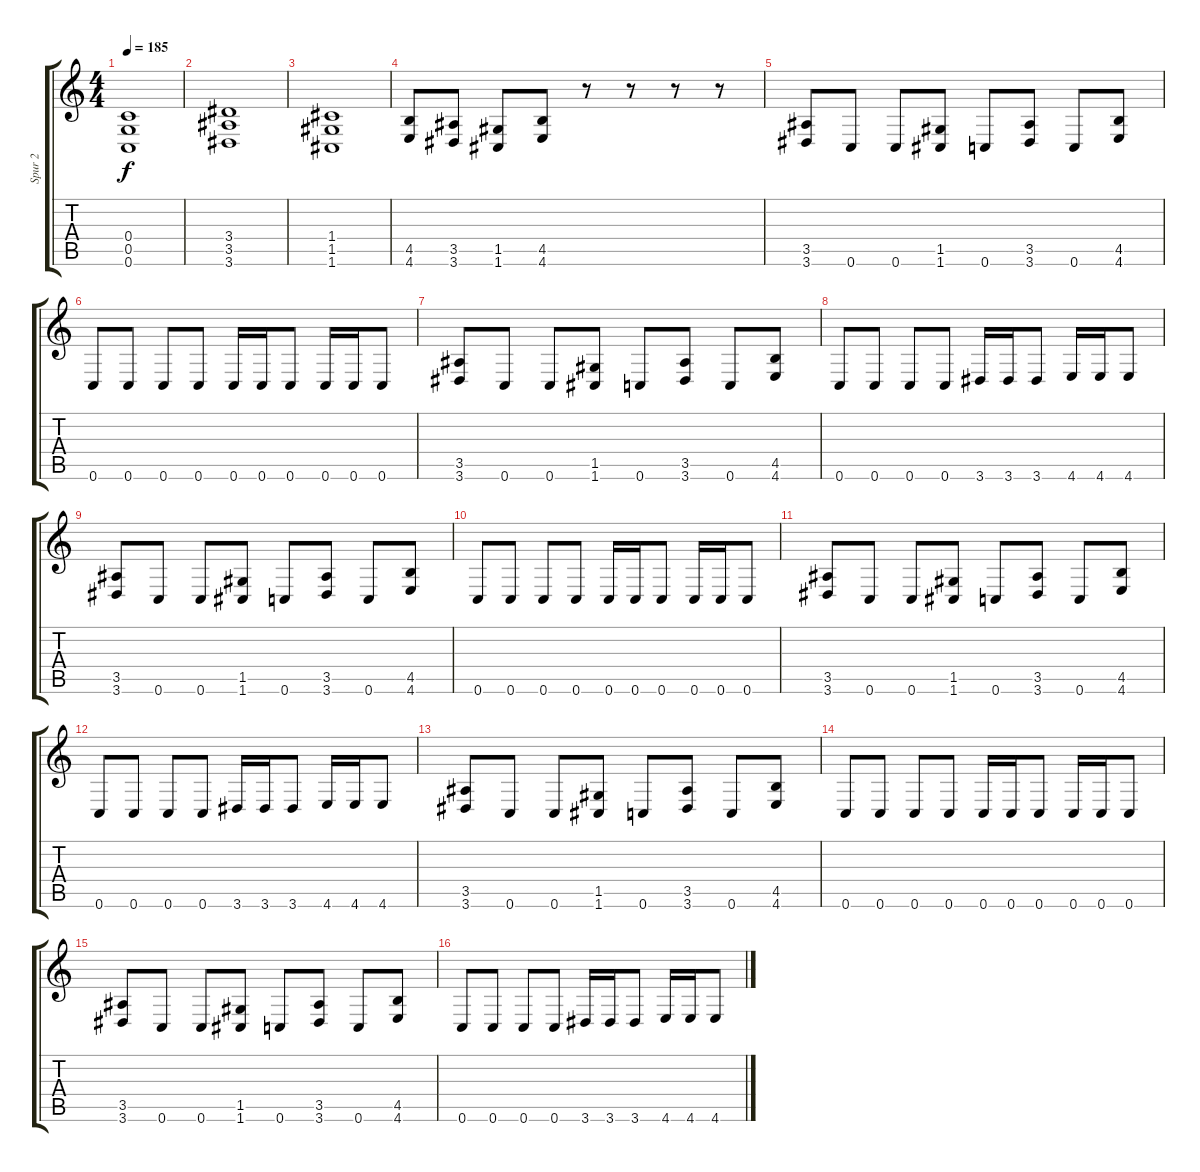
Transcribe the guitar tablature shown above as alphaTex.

\track ("Spur 2" "Spur 2") {instrument overdrivenguitar}
\staff {score tabs}
\tuning (D4 A3 F3 C3 G2 C2) {hide}
\ts (4 4)
\tempo 185
\clef g2
\ks c
(0.4 0.5 0.6).1{dy f instrument overdrivenguitar} |
(3.4 3.5 3.6).1 |
(1.4 1.5 1.6).1 |
(4.5 4.6).8 (3.5 3.6).8 (1.5 1.6).8 (4.5 4.6).8 r.8 r.8 r.8 r.8 |
(3.5 3.6).8 0.6.8 0.6.8 (1.5 1.6).8 0.6.8 (3.5 3.6).8 0.6.8 (4.5 4.6).8 |
0.6.8 0.6.8 0.6.8 0.6.8 0.6.16 0.6.16 0.6.8 0.6.16 0.6.16 0.6.8 |
(3.5 3.6).8 0.6.8 0.6.8 (1.5 1.6).8 0.6.8 (3.5 3.6).8 0.6.8 (4.5 4.6).8 |
0.6.8 0.6.8 0.6.8 0.6.8 3.6.16 3.6.16 3.6.8 4.6.16 4.6.16 4.6.8 |
(3.5 3.6).8 0.6.8 0.6.8 (1.5 1.6).8 0.6.8 (3.5 3.6).8 0.6.8 (4.5 4.6).8 |
0.6.8 0.6.8 0.6.8 0.6.8 0.6.16 0.6.16 0.6.8 0.6.16 0.6.16 0.6.8 |
(3.5 3.6).8 0.6.8 0.6.8 (1.5 1.6).8 0.6.8 (3.5 3.6).8 0.6.8 (4.5 4.6).8 |
0.6.8 0.6.8 0.6.8 0.6.8 3.6.16 3.6.16 3.6.8 4.6.16 4.6.16 4.6.8 |
(3.5 3.6).8 0.6.8 0.6.8 (1.5 1.6).8 0.6.8 (3.5 3.6).8 0.6.8 (4.5 4.6).8 |
0.6.8 0.6.8 0.6.8 0.6.8 0.6.16 0.6.16 0.6.8 0.6.16 0.6.16 0.6.8 |
(3.5 3.6).8 0.6.8 0.6.8 (1.5 1.6).8 0.6.8 (3.5 3.6).8 0.6.8 (4.5 4.6).8 |
0.6.8 0.6.8 0.6.8 0.6.8 3.6.16 3.6.16 3.6.8 4.6.16 4.6.16 4.6.8
